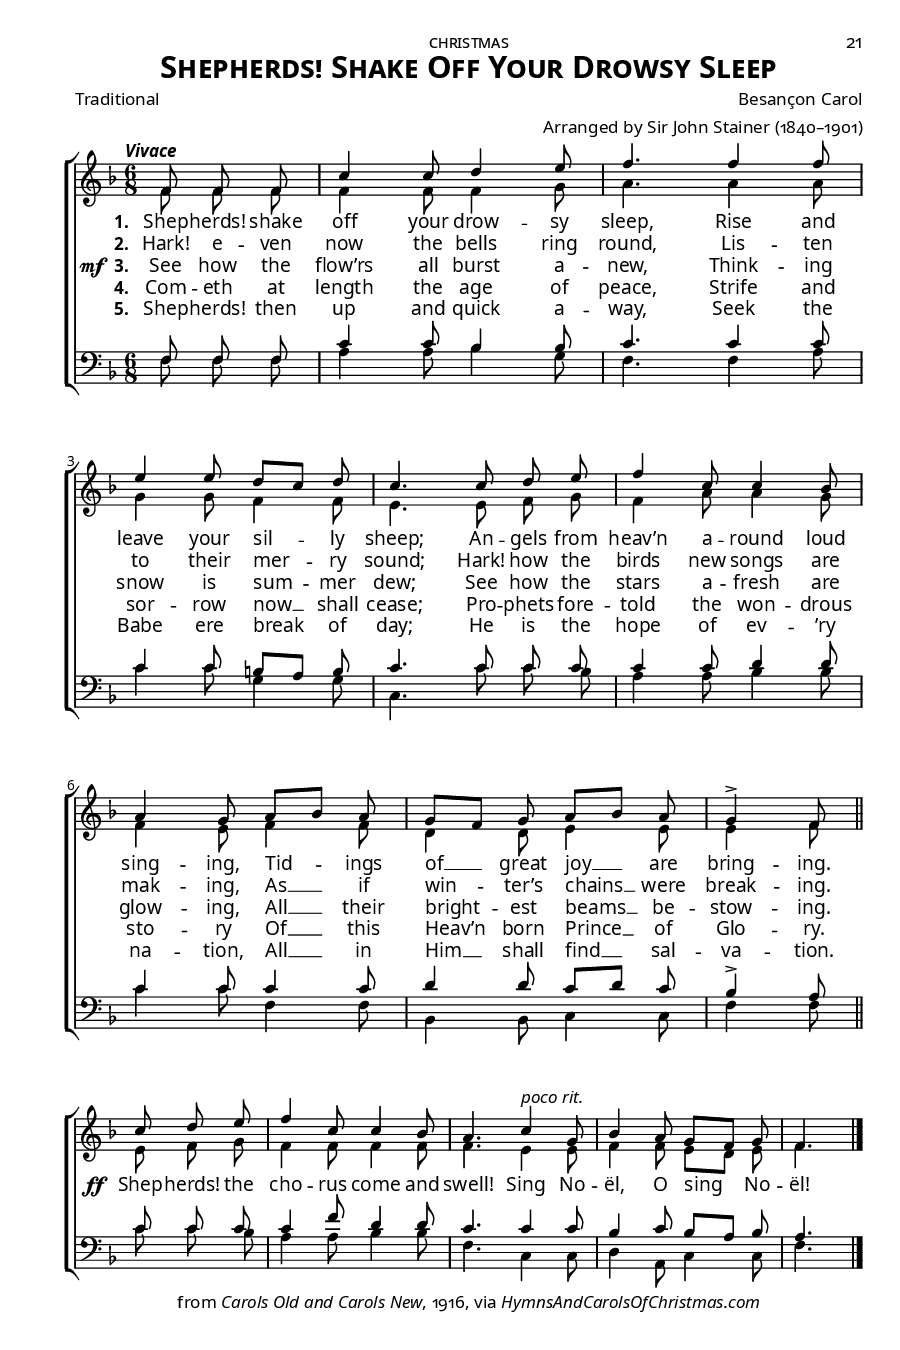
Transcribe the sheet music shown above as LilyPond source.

\version "2.14.2"
\include "../util.ly"
\header {
  title = \markup{\override #'(font-name . "Garamond Premier Pro Semibold"){ \abs-fontsize #15 \smallCapsOldStyle"Shepherds! Shake Off Your Drowsy Sleep"}}
  poet = \markup\oldStyleNum"Traditional"
  composer = \markup\oldStyleNum"Besançon Carol"
  arranger = \markup\oldStyleNum"Arranged by Sir John Stainer (1840–1901)"
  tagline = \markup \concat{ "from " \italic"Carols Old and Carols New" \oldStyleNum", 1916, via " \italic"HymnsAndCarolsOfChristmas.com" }
}
\paper {
  paper-height = 9\in
  paper-width = 6\in
  indent = 0\in
  %system-system-spacing = #'((basic-distance . 10) (padding . 0))
  %system-system-spacing =
  %  #'((basic-distance . 0)
  %     (minimum-distance . 0)
  %     (padding . -0.35)
  %     (stretchability . 100))
  ragged-last-bottom = ##f
  ragged-bottom = ##f
  two-sided = ##t
  inner-margin = 0.5\in
  outer-margin = 0.25\in
  top-margin = 0.25\in
  bottom-margin = 0.25\in
  first-page-number = #021
  print-first-page-number = ##t
  headerLine = \markup{\override #'(font-name . "Garamond Premier Pro") \smallCapsOldStyle"christmas"}
  oddHeaderMarkup = \markup\fill-line{
     \override #'(font-name . "Garamond Premier Pro")\abs-fontsize #8.5
     \combine 
        \fill-line{"" \on-the-fly #print-page-number-check-first
        \oldStylePageNum""
        }
        \fill-line{\headerLine}
  }
  evenHeaderMarkup = \markup {
     \override #'(font-name . "Garamond Premier Pro")\abs-fontsize #8.5
     \combine
        \on-the-fly #print-page-number-check-first
        \oldStylePageNum""
        \fill-line{\headerLine}
  }
}
#(set-global-staff-size 15) \paper{ #(define fonts (make-pango-font-tree "GoudyOlSt BT" "Garamond Premier Pro" "Garamond Premier Pro" (/ 15 20))) }
global = {
  \key f \major
  \time 6/8
  \autoBeamOff
  \override DynamicLineSpanner #'staff-padding = #0.0
  \override DynamicLineSpanner #'Y-extent = #'(-1 . 1)
}

sopMusic = \relative c' {
  \tempo \markup\italic "Vivace"
  \partial 4. f8\noBeam f\noBeam f |
  c'4 c8 d4 e8 |
  f4. f4 f8 | \break
  
  e4 e8 d[ c] d |
  c4. c8\noBeam d\noBeam e |
  f4 c8 c4 bes8 | \break
  
  a4 g8 a[ bes] a |
  g[ f] g a[ bes] a |
  g4-> f8 \bar "||" \break 
  c'8\noBeam d\noBeam e |
  
  f4 c8 c4 bes8 |
  a4. c4^\markup\italic"poco rit." g8 |
  bes4 a8 g[ f] g |
  \partial 4. f4. \bar "|."
}
sopWords = \lyricmode {
  
}

altoMusic = \relative c' {
  f8\noBeam f\noBeam f\noBeam |
  f4 f8 f4 g8 |
  a4. a4 a8 |
  
  g4 g8 f4 f8 |
  e4. e8\noBeam f\noBeam g |
  f4 a8 a4 g8 |
  
  f4 e8 f4 f8 |
  d4 d8 e4 e8 |
  e4 f8 e\noBeam f\noBeam g |
  
  f4 f8 f4 f8 |
  f4. e4 e8 |
  f4 f8 e[ d] e |
  f4. \bar "|."
}
altoWords = {
  \dropLyricsIX
  \lyricmode {
    \set stanza = #"1. "
    Shep -- herds! shake off your drow -- sy sleep,
    Rise and leave your sil -- ly sheep;
    An -- gels from heav’n a -- round loud sing -- ing,
    Tid -- ings of __ great joy __ are bring -- ing.
  }
  \set stanza = \markup\dynamic"ff "
  \lyricmode {
    \dropLyricsXI
    Shep -- herds! the cho -- rus come and swell! Sing No -- ël, O sing No -- ël!
  }
}
altoWordsII = \lyricmode {
  \dropLyricsIX
%\markup\italic
  \set stanza = #"2. "
  Hark! e -- ven now the bells ring round,
  Lis -- ten to their mer -- ry sound;
  Hark! how the birds new songs are mak -- ing,
  As __ if win -- ter’s chains __ were break -- ing.
}
altoWordsIII = {
  \dropLyricsIX
  \set stanza = \markup{\dynamic" mf " "3. "}
  \lyricmode {
    See how the flow’rs all burst a -- new,
    Think -- ing snow is sum -- mer dew;
    See how the stars a -- fresh are glow -- ing,
    All __ their bright -- est beams __ be -- stow -- ing.
  }
}
altoWordsIV = \lyricmode {
  \dropLyricsIX
  \set stanza = #"4. "
  Com -- eth at length the age of peace,
  Strife and sor -- row now __ shall cease;
  Pro -- phets fore -- told the won -- drous sto -- ry
  Of __ this Heav’n born Prince __ of Glo -- ry.
}
altoWordsV = \lyricmode {
  \dropLyricsIX
  \set stanza = #"5. "
  Shep -- herds! then up and quick a -- way,
  Seek the Babe ere break of day;
  He is the hope of ev -- ’ry na -- tion,
  All __ in Him __ shall find __ sal -- va -- tion.
}
altoWordsVI = \lyricmode {
}
tenorMusic = \relative c {
  f8\noBeam f\noBeam f |
  c'4 c8 bes4 bes8 |
  c4. c4 c8 |
  
  c4 c8 b[ a] b |
  c4. c8\noBeam c\noBeam c |
  c4 c8 d4 d8 |
  
  c4 c8 c4 c8 |
  d4 d8 c[ d] c |
  bes4-> a8 c\noBeam c\noBeam c |
  
  c4 f8 d4 d8 |
  c4. c4 c8 |
  bes4 c8 bes[ a] bes |
  a4. \bar "|."
}
tenorWords = \lyricmode {

}

bassMusic = \relative c {
  f8\noBeam f\noBeam f |
  a4 a8 bes4 g8 |
  f4. f4 a8 |
  
  c4 c8 g4 g8 |
  c,4. c'8\noBeam c\noBeam bes |
  a4 a8 bes4 bes8 |
  
  c4 c8 f,4 f8 |
  bes,4 bes8 c4 c8 |
  f4 f8 c'\noBeam c\noBeam bes |
  
  a4 a8 bes4 bes8 |
  f4. c4 c8 |
  d4 a8 c4 c8 |
  f4. \bar "|."
}
bassWords = \lyricmode {

}

\score {
  <<
   \new ChoirStaff <<
%    \new Lyrics = sopranos \with { \override VerticalAxisGroup #'nonstaff-relatedstaff-spacing = #'((basic-distance . 1)) }
    \new Staff = women <<
      \new Voice = "sopranos" { \voiceOne << \global \sopMusic >> }
      \new Voice = "altos" { \voiceTwo << \global \altoMusic >> }
    >>
    \new Lyrics \with { alignAboveContext = #"women" \override VerticalAxisGroup #'nonstaff-relatedstaff-spacing = #'((basic-distance . 1))} \lyricsto "sopranos" \sopWords
    \new Lyrics = "altosVI"  \with { alignBelowContext = #"women" } \lyricsto "sopranos" \altoWordsVI
    \new Lyrics = "altosV"  \with { alignBelowContext = #"women" } \lyricsto "sopranos" \altoWordsV
    \new Lyrics = "altosIV"  \with { alignBelowContext = #"women" } \lyricsto "sopranos" \altoWordsIV
    \new Lyrics = "altosIII"  \with { alignBelowContext = #"women" } \lyricsto "sopranos" \altoWordsIII
    \new Lyrics = "altosII"  \with { alignBelowContext = #"women" } \lyricsto "sopranos" \altoWordsII
    \new Lyrics = "altos"  \with { alignBelowContext = #"women" \override VerticalAxisGroup #'nonstaff-relatedstaff-spacing = #'((padding . -0.5))} \lyricsto "sopranos" \altoWords
   \new Staff = men <<
      \clef bass
      \new Voice = "tenors" { \voiceOne << \global \tenorMusic >> }
      \new Voice = "basses" { \voiceTwo << \global \bassMusic >> }
    >>
    \new Lyrics \with { alignAboveContext = #"men" \override VerticalAxisGroup #'nonstaff-relatedstaff-spacing = #'((basic-distance . 1)) } \lyricsto "tenors" \tenorWords
    \new Lyrics \with { alignBelowContext = #"men" \override VerticalAxisGroup #'nonstaff-relatedstaff-spacing = #'((basic-distance . 1)) } \lyricsto "basses" \bassWords
  >>
%    \new PianoStaff << \new Staff { \new Voice { \pianoRH } } \new Staff { \clef "bass" \pianoLH } >>
  >>
  \layout {
    \context {
      \Score
      %\override SpacingSpanner #'base-shortest-duration = #(ly:make-moment 1 8)
      %\override SpacingSpanner #'common-shortest-duration = #(ly:make-moment 1 4)
    }
    \context {
      % Remove all empty staves
      % \Staff \RemoveEmptyStaves \override VerticalAxisGroup #'remove-first = ##t
    }
  }
}
